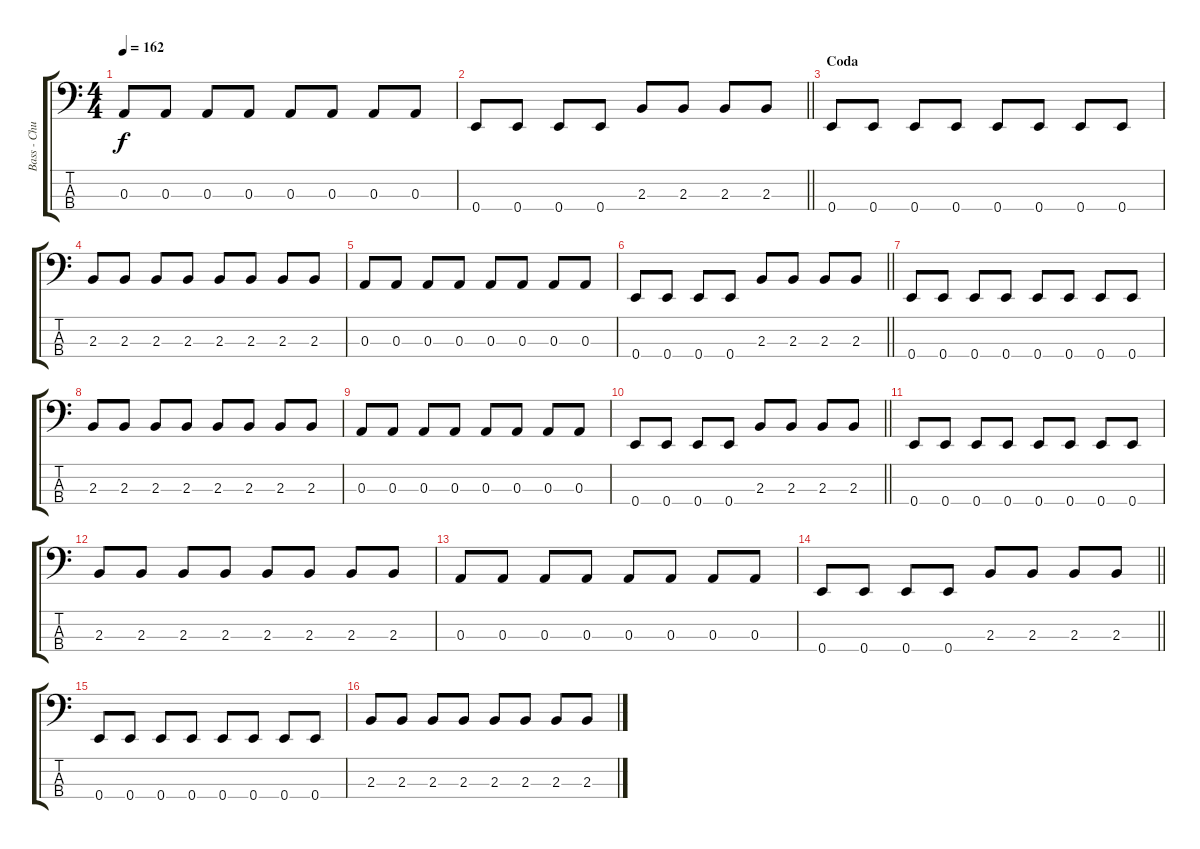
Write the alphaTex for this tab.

\track ("Bass - Chumakova" "Bass - Chu") {instrument electricbassfinger}
\staff {score tabs}
\tuning (G2 D2 A1 E1) {hide}
\ts (4 4)
\tempo 162
\clef f4
\ks c
0.3.8{dy f} 0.3.8 0.3.8 0.3.8 0.3.8 0.3.8 0.3.8 0.3.8 |
\barLineRight lightlight
0.4.8 0.4.8 0.4.8 0.4.8 2.3.8 2.3.8 2.3.8 2.3.8 |
\section ("" "Coda")
0.4.8 0.4.8 0.4.8 0.4.8 0.4.8 0.4.8 0.4.8 0.4.8 |
2.3.8 2.3.8 2.3.8 2.3.8 2.3.8 2.3.8 2.3.8 2.3.8 |
0.3.8 0.3.8 0.3.8 0.3.8 0.3.8 0.3.8 0.3.8 0.3.8 |
\barLineRight lightlight
0.4.8 0.4.8 0.4.8 0.4.8 2.3.8 2.3.8 2.3.8 2.3.8 |
0.4.8 0.4.8 0.4.8 0.4.8 0.4.8 0.4.8 0.4.8 0.4.8 |
2.3.8 2.3.8 2.3.8 2.3.8 2.3.8 2.3.8 2.3.8 2.3.8 |
0.3.8 0.3.8 0.3.8 0.3.8 0.3.8 0.3.8 0.3.8 0.3.8 |
\barLineRight lightlight
0.4.8 0.4.8 0.4.8 0.4.8 2.3.8 2.3.8 2.3.8 2.3.8 |
0.4.8 0.4.8 0.4.8 0.4.8 0.4.8 0.4.8 0.4.8 0.4.8 |
2.3.8 2.3.8 2.3.8 2.3.8 2.3.8 2.3.8 2.3.8 2.3.8 |
0.3.8 0.3.8 0.3.8 0.3.8 0.3.8 0.3.8 0.3.8 0.3.8 |
\barLineRight lightlight
0.4.8 0.4.8 0.4.8 0.4.8 2.3.8 2.3.8 2.3.8 2.3.8 |
0.4.8 0.4.8 0.4.8 0.4.8 0.4.8 0.4.8 0.4.8 0.4.8 |
2.3.8 2.3.8 2.3.8 2.3.8 2.3.8 2.3.8 2.3.8 2.3.8
